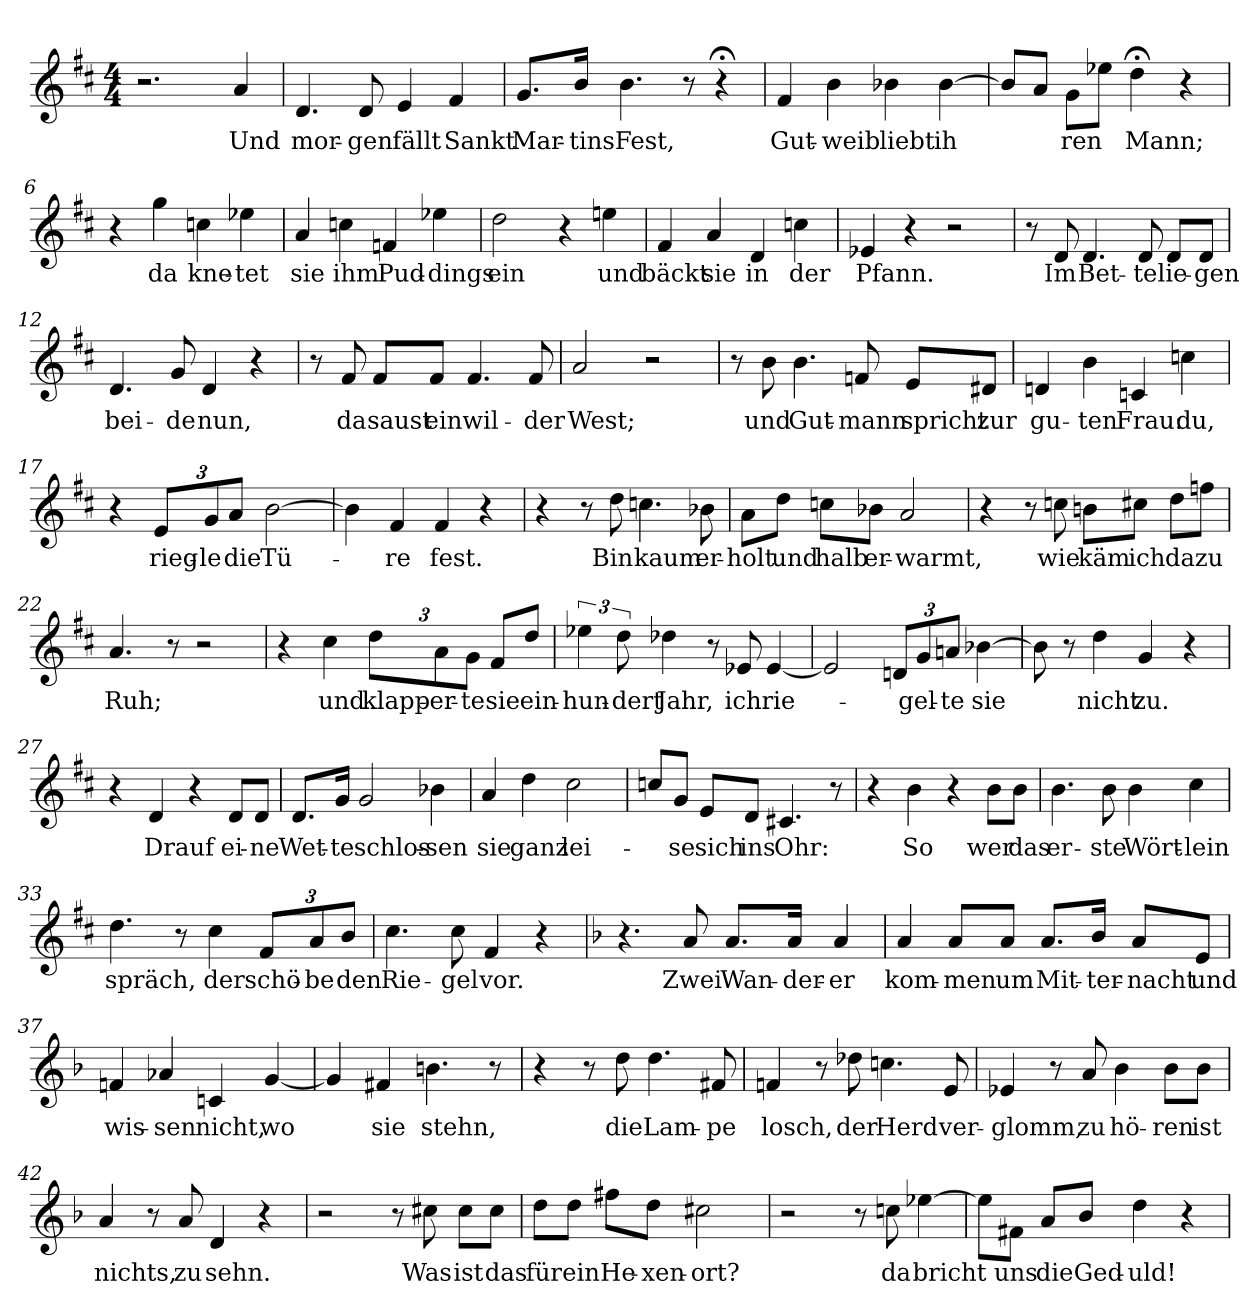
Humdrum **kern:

**kern	**text
*part1	*part1
*staff1	*staff1
*clefG2	*
*k[f#c#]	*
*M4/4	*
=1	=1
2.r	.
!	!LO:LY:b
4a/	Und
=2	=2
!	!LO:LY:b
4.d/	mor-
!	!LO:LY:b
8d/	-gen
!	!LO:LY:b
4e/	fällt
!	!LO:LY:b
4f#/	Sankt
=3	=3
!	!LO:LY:b
8.g/L	Mar-
!	!LO:LY:b
16b/Jk	-tins
!	!LO:LY:b
4.b\	Fest,
8r	.
4r;<	.
=4	=4
!	!LO:LY:b
4f#/	Gut-
!	!LO:LY:b
4b\	-weib
!	!LO:LY:b
4b-X\	liebt
!	!LO:LY:b
[4b-\	ih
=5	=5
8b-/L]	.
8a/J	.
!	!LO:LY:b
8g\L	-ren
8ee-X\J	.
!	!LO:LY:b
4dd;<\	Mann;
4r	.
=6	=6
4r	.
!	!LO:LY:b
4gg\	da
!	!LO:LY:b
4ccn\	kne-
!	!LO:LY:b
4ee-X\	-tet
=7	=7
!	!LO:LY:b
4a/	sie
!	!LO:LY:b
4ccn\	ihm
!	!LO:LY:b
4fn/	Pud-
!	!LO:LY:b
4ee-X\	-dings
!!LO:LB:g=z
=8	=8
!	!LO:LY:b
2dd\	ein
4r	.
!	!LO:LY:b
4een\	und
=9	=9
!	!LO:LY:b
4f#/	bäckt
!	!LO:LY:b
4a/	sie
!	!LO:LY:b
4d/	in
!	!LO:LY:b
4ccn\	der
=10	=10
!	!LO:LY:b
4e-X/	Pfann.
4r	.
2r	.
=11	=11
8r	.
!	!LO:LY:b
8d/	Im
!	!LO:LY:b
4.d/	Bet-
!	!LO:LY:b
8d/	-te
!	!LO:LY:b
8d/L	lie-
!	!LO:LY:b
8d/J	-gen
=12	=12
!	!LO:LY:b
4.d/	bei-
!	!LO:LY:b
8g/	-de
!	!LO:LY:b
4d/	nun,
4r	.
=13	=13
8r	.
!	!LO:LY:b
8f#/	da
!	!LO:LY:b
8f#/L	saust
!	!LO:LY:b
8f#/J	ein
!	!LO:LY:b
4.f#/	wil-
!	!LO:LY:b
8f#/	-der
=14	=14
!	!LO:LY:b
2a/	West;
2r	.
!!LO:LB:g=z
=15	=15
8r	.
!	!LO:LY:b
8b\	und
!	!LO:LY:b
4.b\	Gut-
!	!LO:LY:b
8fn/	-mann
!	!LO:LY:b
8e/L	spricht
!	!LO:LY:b
8d#X/J	zur
=16	=16
!	!LO:LY:b
4dn/	gu-
!	!LO:LY:b
4b\	-ten
!	!LO:LY:b
4cn/	Frau:
!	!LO:LY:b
4ccn\	du,
=17	=17
4r	.
!	!LO:LY:b
12e/L	rieg-
!	!LO:LY:b
12g/	-le
!	!LO:LY:b
12a/J	die
!	!LO:LY:b
[2b\	Tü-
=18	=18
4b\]	.
!	!LO:LY:b
4f#/	-re
!	!LO:LY:b
4f#/	fest.
4r	.
=19	=19
4r	.
8r	.
!	!LO:LY:b
8dd\	Bin
!	!LO:LY:b
4.ccn\	kaum
!	!LO:LY:b
8b-X\	er-
=20	=20
!	!LO:LY:b
8a\L	-holt
!	!LO:LY:b
8dd\J	und
!	!LO:LY:b
8ccn\L	halb
!	!LO:LY:b
8b-X\J	er-
!	!LO:LY:b
2a/	-warmt,
!!LO:LB:g=z
=21	=21
4r	.
8r	.
!	!LO:LY:b
8ccn\	wie
!	!LO:LY:b
8bn\L	käm
!	!LO:LY:b
8cc#X\J	ich
!	!LO:LY:b
8dd\L	da
!	!LO:LY:b
8ffn\J	zu
=22	=22
!	!LO:LY:b
4.a/	Ruh;
8r	.
2r	.
=23	=23
4r	.
!	!LO:LY:b
4cc#\	und
!	!LO:LY:b
12dd\L	klapp-
!	!LO:LY:b
12a\	-er-
!	!LO:LY:b
12g\J	-te
!	!LO:LY:b
8f#/L	sie
!	!LO:LY:b
8dd/J	ein-
=24	=24
!	!LO:LY:b
6ee-X\	-hun-
!	!LO:LY:b
12dd\	-dert
!	!LO:LY:b
4dd-X\	Jahr,
8r	.
!	!LO:LY:b
8e-X/	ich
!	!LO:LY:b
[4e-/	rie-
=25	=25
2e-/]	.
12dn/L	.
!	!LO:LY:b
12g/	-gel-
!	!LO:LY:b
12an/J	-te
!	!LO:LY:b
[4b-X\	sie
=26	=26
8b-\]	.
8r	.
!	!LO:LY:b
4dd\	nicht
!	!LO:LY:b
4g/	zu.
4r	.
!!LO:LB:g=z
=27	=27
4r	.
!	!LO:LY:b
4d/	Drauf
4r	.
!	!LO:LY:b
8d/L	ei-
!	!LO:LY:b
8d/J	-ne
=28	=28
!	!LO:LY:b
8.d/L	Wet-
!	!LO:LY:b
16g/Jk	-te
!	!LO:LY:b
2g/	schlos-
!	!LO:LY:b
4b-X\	-sen
=29	=29
!	!LO:LY:b
4a/	sie
!	!LO:LY:b
4dd\	ganz
!	!LO:LY:b
2cc#\	lei-
=30	=30
8ccn/L	.
!	!LO:LY:b
8g/J	-se
!	!LO:LY:b
8e/L	sich
!	!LO:LY:b
8d/J	ins
!	!LO:LY:b
4.c#X/	Ohr:
8r	.
=31	=31
4r	.
!	!LO:LY:b
4b\	So
4r	.
!	!LO:LY:b
8b\L	wer
!	!LO:LY:b
8b\J	das
=32	=32
!	!LO:LY:b
4.b\	er-
!	!LO:LY:b
8b\	-ste
!	!LO:LY:b
4b\	Wört-
!	!LO:LY:b
4cc#\	-lein
!!LO:LB:g=z
=33	=33
!	!LO:LY:b
4.dd\	spräch,
8r	.
!	!LO:LY:b
4cc#\	der
!	!LO:LY:b
12f#/L	schö-
!	!LO:LY:b
12a/	-be
!	!LO:LY:b
12b/J	den
=34	=34
!	!LO:LY:b
4.cc#\	Rie-
!	!LO:LY:b
8cc#\	-gel
!	!LO:LY:b
4f#/	vor.
4r	.
=35	=35
*k[b-]	*
4.r	.
!	!LO:LY:b
8a/	Zwei
!	!LO:LY:b
8.a/L	Wan-
!	!LO:LY:b
16a/Jk	-der-
!	!LO:LY:b
4a/	-er
=36	=36
!	!LO:LY:b
4a/	kom-
!	!LO:LY:b
8a/L	-men
!	!LO:LY:b
8a/J	um
!	!LO:LY:b
8.a/L	Mit-
!	!LO:LY:b
16b-/Jk	-ter-
!	!LO:LY:b
8a/L	-nacht
!	!LO:LY:b
8e/J	und
=37	=37
!	!LO:LY:b
4fn/	wis-
!	!LO:LY:b
4a-X/	-sen
!	!LO:LY:b
4cn/	nicht,
!	!LO:LY:b
[4g/	wo
!!LO:LB:g=z
=38	=38
4g/]	.
!	!LO:LY:b
4f#X/	sie
!	!LO:LY:b
4.bn\	stehn,
8r	.
=39	=39
4r	.
8r	.
!	!LO:LY:b
8dd\	die
!	!LO:LY:b
4.dd\	Lam-
!	!LO:LY:b
8f#X/	-pe
=40	=40
!	!LO:LY:b
4fn/	losch,
8r	.
!	!LO:LY:b
8dd-X\	der
!	!LO:LY:b
4.ccn\	Herd
!	!LO:LY:b
8e/	ver-
=41	=41
!	!LO:LY:b
4e-X/	-glomm,
8r	.
!	!LO:LY:b
8a/	zu
!	!LO:LY:b
4b-\	hö-
!	!LO:LY:b
8b-\L	-ren
!	!LO:LY:b
8b-\J	ist
=42	=42
!	!LO:LY:b
4a/	nichts,
8r	.
!	!LO:LY:b
8a/	zu
!	!LO:LY:b
4d/	sehn.
4r	.
=43	=43
2r	.
8r	.
!	!LO:LY:b
8cc#X\	Was
!	!LO:LY:b
8cc#\L	ist
!	!LO:LY:b
8cc#\J	das
!!LO:LB:g=z
=44	=44
!	!LO:LY:b
8dd\L	für
!	!LO:LY:b
8dd\J	ein
!	!LO:LY:b
8ff#X\L	He-
!	!LO:LY:b
8dd\J	-xen-
!	!LO:LY:b
2cc#X\	-ort?
=45	=45
2r	.
8r	.
!	!LO:LY:b
8ccn\	da
!	!LO:LY:b
[4ee-X\	bricht
=46	=46
8ee-\L]	.
!	!LO:LY:b
8f#X\J	uns
!	!LO:LY:b
8a/L	die
!	!LO:LY:b
8b-/J	Ged-
!	!LO:LY:b
4dd\	-uld!
4r	.
=	=
*-	*-
